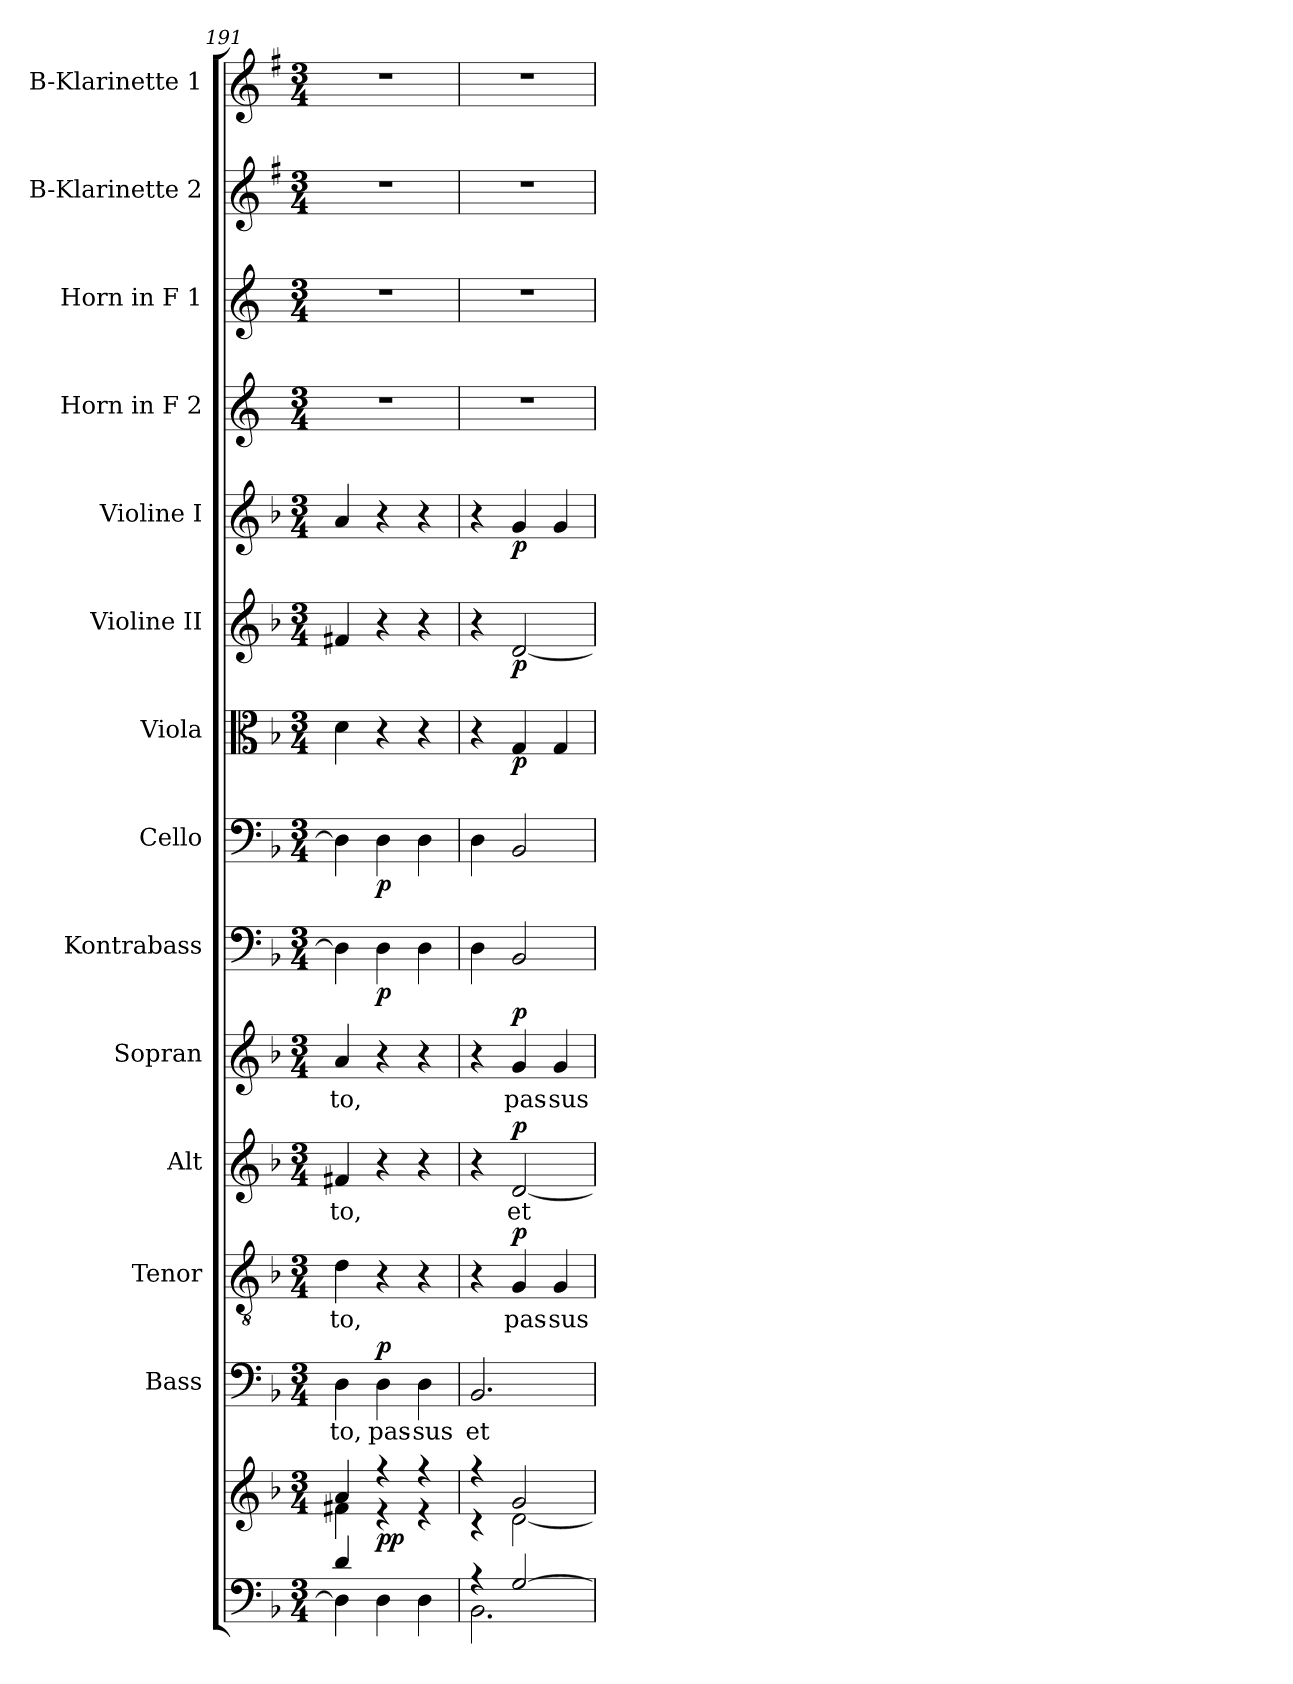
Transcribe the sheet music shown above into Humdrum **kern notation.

**kern	**kern	**dynam	**kern	**text	**dynam	**kern	**text	**dynam	**kern	**text	**dynam	**kern	**text	**dynam	**kern	**dynam	**kern	**dynam	**kern	**dynam	**kern	**dynam	**kern	**dynam	**kern	**kern	**kern	**kern
*part14	*part14	*part14	*part13	*part13	*part13	*part12	*part12	*part12	*part11	*part11	*part11	*part10	*part10	*part10	*part9	*part9	*part8	*part8	*part7	*part7	*part6	*part6	*part5	*part5	*part4	*part3	*part2	*part1
*staff15	*staff14	*staff14/15	*staff13	*staff13	*staff13	*staff12	*staff12	*staff12	*staff11	*staff11	*staff11	*staff10	*staff10	*staff10	*staff9	*staff9	*staff8	*staff8	*staff7	*staff7	*staff6	*staff6	*staff5	*staff5	*staff4	*staff3	*staff2	*staff1
*	*	*	*I"Bass	*	*	*I"Tenor	*	*	*I"Alt	*	*	*I"Sopran	*	*	*I"Kontrabass	*	*I"Cello	*	*I"Viola	*	*I"Violine II	*	*I"Violine I	*	*I"Horn in F 2	*I"Horn in F 1	*I"B-Klarinette 2	*I"B-Klarinette 1
*	*	*	*I'B.	*	*	*I'T.	*	*	*I'A.	*	*	*I'S.	*	*	*I'Kb.	*	*	*	*I'Vla.	*	*I'Vl. II	*	*I'Vl. I	*	*	*	*I'B Kl. 2	*I'B Kl. 1
*clefF4	*clefG2	*	*clefF4	*	*	*clefGv2	*	*	*clefG2	*	*	*clefG2	*	*	*clefF4	*	*clefF4	*	*clefC3	*	*clefG2	*	*clefG2	*	*clefG2	*clefG2	*clefG2	*clefG2
*	*	*	*	*	*	*	*	*	*	*	*	*	*	*	*ITrd7c12	*	*	*	*	*	*	*	*	*	*ITrd4c7	*ITrd4c7	*ITrd1c2	*ITrd1c2
*k[b-]	*k[b-]	*	*k[b-]	*	*	*k[b-]	*	*	*k[b-]	*	*	*k[b-]	*	*	*k[b-]	*	*k[b-]	*	*k[b-]	*	*k[b-]	*	*k[b-]	*	*k[b-]	*k[b-]	*k[b-]	*k[b-]
*F:	*F:	*	*F:	*	*	*F:	*	*	*F:	*	*	*F:	*	*	*F:	*	*F:	*	*F:	*	*F:	*	*F:	*	*F:	*F:	*F:	*F:
*M3/4	*M3/4	*	*M3/4	*	*	*M3/4	*	*	*M3/4	*	*	*M3/4	*	*	*M3/4	*	*M3/4	*	*M3/4	*	*M3/4	*	*M3/4	*	*M3/4	*M3/4	*M3/4	*M3/4
=191	=191	=191	=191	=191	=191	=191	=191	=191	=191	=191	=191	=191	=191	=191	=191	=191	=191	=191	=191	=191	=191	=191	=191	=191	=191	=191	=191	=191
*^	*^	*	*	*	*	*	*	*	*	*	*	*	*	*	*	*	*	*	*	*	*	*	*	*	*	*	*	*
!	!	!	!	!	!	!LO:LY:b	!	!	!LO:LY:b	!	!	!LO:LY:b	!	!	!LO:LY:b	!	!	!	!	!	!	!	!	!	!	!	!	!	!	!
4d/	4D\]	4a/	4f#X\	.	4D\	-to,	.	4d\	-to,	.	4f#X/	-to,	.	4a/	-to,	.	4DD\]	.	4D\]	.	4d\	.	4f#X/	.	4a/	.	2.r	2.r	2.r	2.r
!	!	!	!	!LO:DY:b	!	!LO:LY:b	!LO:DY:a	!	!	!	!	!	!	!	!	!	!	!LO:DY:b	!	!LO:DY:b	!	!	!	!	!	!	!	!	!	!
2ryy	4D\	4r	4r	pp	4D\	pas-	p	4r	.	.	4r	.	.	4r	.	.	4DD\	p	4D\	p	4r	.	4r	.	4r	.	.	.	.	.
!	!	!	!	!	!	!LO:LY:b	!	!	!	!	!	!	!	!	!	!	!	!	!	!	!	!	!	!	!	!	!	!	!	!
.	4D\	4r	4r	.	4D\	-sus	.	4r	.	.	4r	.	.	4r	.	.	4DD\	.	4D\	.	4r	.	4r	.	4r	.	.	.	.	.
=192	=192	=192	=192	=192	=192	=192	=192	=192	=192	=192	=192	=192	=192	=192	=192	=192	=192	=192	=192	=192	=192	=192	=192	=192	=192	=192	=192	=192	=192	=192
!	!	!	!	!	!	!LO:LY:b	!	!	!	!	!	!	!	!	!	!	!	!	!	!	!	!	!	!	!	!	!	!	!	!
4rG	2.BB-\	4r	4r	.	2.BB-/	et	.	4r	.	.	4r	.	.	4r	.	.	4DD\	.	4D\	.	4r	.	4r	.	4r	.	2.r	2.r	2.r	2.r
!	!	!	!	!	!	!	!	!	!LO:LY:b	!LO:DY:a	!	!LO:LY:b	!LO:DY:a	!	!LO:LY:b	!LO:DY:a	!	!	!	!	!	!LO:DY:b	!	!LO:DY:b	!	!LO:DY:b	!	!	!	!
[>2G/	.	2g/	[<2d\	.	.	.	.	4G/	pas-	p	[2d/	et	p	4g/	pas-	p	2BBB-/	.	2BB-/	.	4G/	p	[2d/	p	4g/	p	.	.	.	.
!	!	!	!	!	!	!	!	!	!LO:LY:b	!	!	!	!	!	!LO:LY:b	!	!	!	!	!	!	!	!	!	!	!	!	!	!	!
.	.	.	.	.	.	.	.	4G/	-sus	.	.	.	.	4g/	-sus	.	.	.	.	.	4G/	.	.	.	4g/	.	.	.	.	.
*v	*v	*	*	*	*	*	*	*	*	*	*	*	*	*	*	*	*	*	*	*	*	*	*	*	*	*	*	*	*	*
*	*v	*v	*	*	*	*	*	*	*	*	*	*	*	*	*	*	*	*	*	*	*	*	*	*	*	*	*	*	*
=	=	=	=	=	=	=	=	=	=	=	=	=	=	=	=	=	=	=	=	=	=	=	=	=	=	=	=	=
*-	*-	*-	*-	*-	*-	*-	*-	*-	*-	*-	*-	*-	*-	*-	*-	*-	*-	*-	*-	*-	*-	*-	*-	*-	*-	*-	*-	*-
